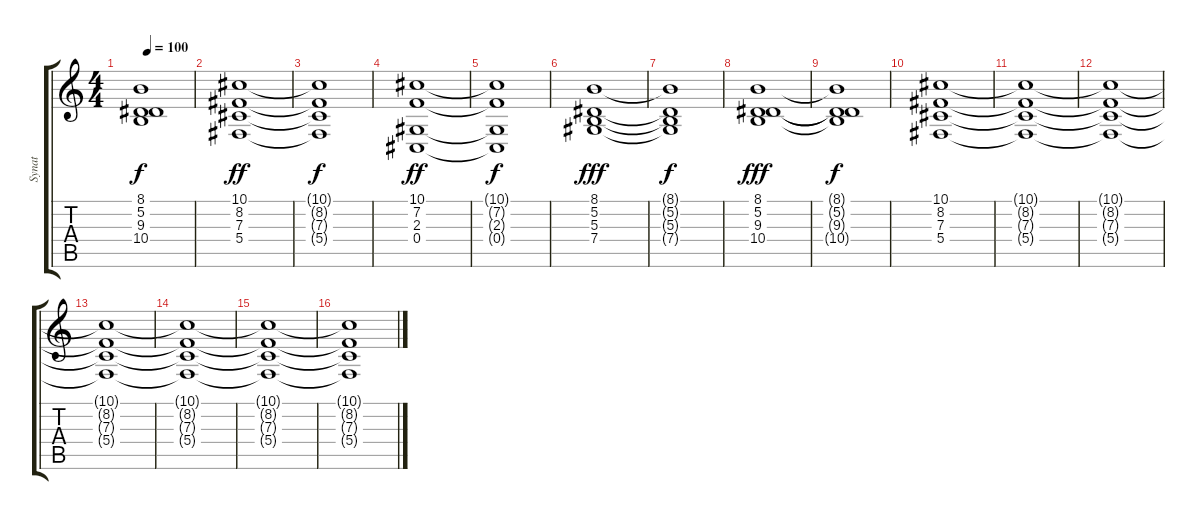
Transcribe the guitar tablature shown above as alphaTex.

\track ("Synat" "Synat") {instrument stringensemble1}
\staff {score tabs}
\tuning (Eb4 Bb3 Gb3 Db3 Ab2 Db2) {hide}
\ts (4 4)
\tempo 100
\clef g2
\ks c
(8.1{t} 5.2{t} 9.3{t} 10.4{t}).1{dy f} |
(10.1 8.2 7.3 5.4).1{dy ff} |
(10.1{t} 8.2{t} 7.3{t} 5.4{t}).1{dy f} |
(10.1 7.2 2.3 0.4).1{dy ff} |
(10.1{t} 7.2{t} 2.3{t} 0.4{t}).1{dy f} |
(8.1 5.2 5.3 7.4).1{dy fff} |
(8.1{t} 5.2{t} 5.3{t} 7.4{t}).1{dy f} |
(8.1 5.2 9.3 10.4).1{dy fff} |
(8.1{t} 5.2{t} 9.3{t} 10.4{t}).1{dy f} |
(10.1 8.2 7.3 5.4).1{volume 3} |
(10.1{t} 8.2{t} 7.3{t} 5.4{t}).1 |
(10.1{t} 8.2{t} 7.3{t} 5.4{t}).1 |
(10.1{t} 8.2{t} 7.3{t} 5.4{t}).1 |
(10.1{t} 8.2{t} 7.3{t} 5.4{t}).1{volume 1} |
(10.1{t} 8.2{t} 7.3{t} 5.4{t}).1 |
(10.1{t} 8.2{t} 7.3{t} 5.4{t}).1
